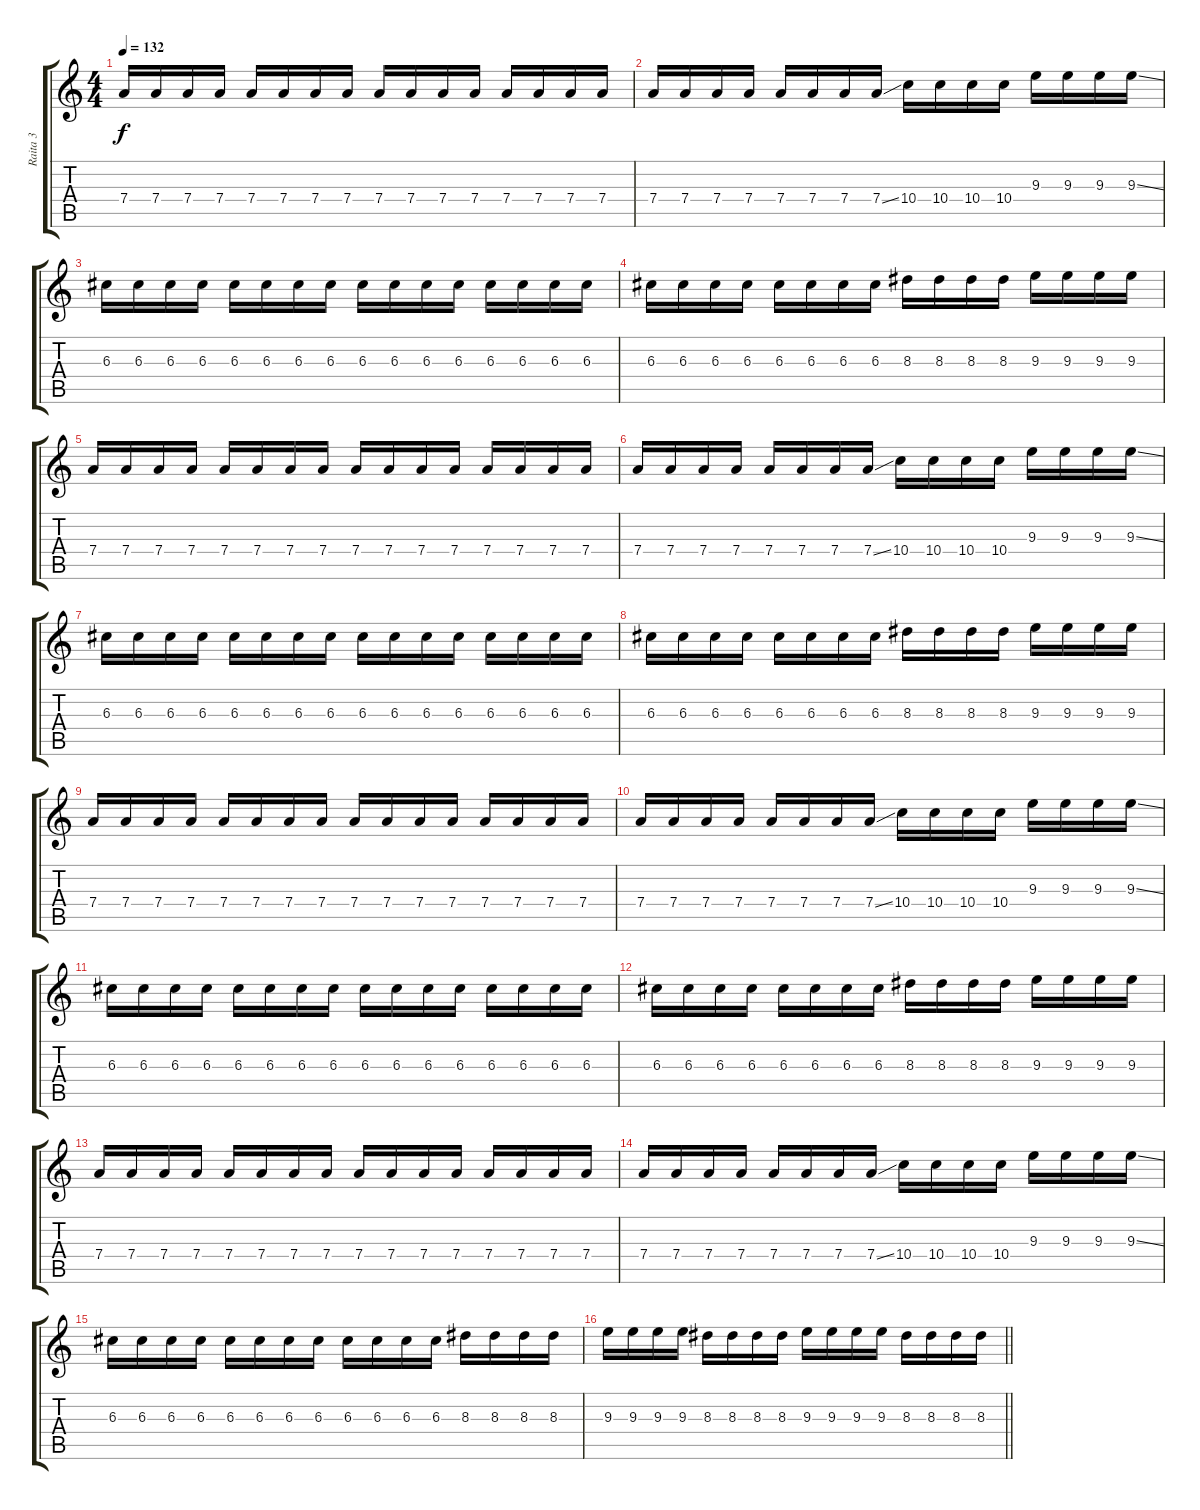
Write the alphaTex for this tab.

\track ("Raita 3" "Raita 3") {instrument overdrivenguitar}
\staff {score tabs}
\tuning (E4 B3 G3 D3 A2 E2) {hide}
\ts (4 4)
\tempo 132
\clef g2
\ks c
7.4.16{dy f} 7.4.16 7.4.16 7.4.16 7.4.16 7.4.16 7.4.16 7.4.16 7.4.16 7.4.16 7.4.16 7.4.16 7.4.16 7.4.16 7.4.16 7.4.16 |
7.4.16 7.4.16 7.4.16 7.4.16 7.4.16 7.4.16 7.4.16 7.4{ss}.16 10.4.16 10.4.16 10.4.16 10.4.16 9.3.16 9.3.16 9.3.16 9.3{ss}.16 |
6.3.16 6.3.16 6.3.16 6.3.16 6.3.16 6.3.16 6.3.16 6.3.16 6.3.16 6.3.16 6.3.16 6.3.16 6.3.16 6.3.16 6.3.16 6.3.16 |
6.3.16 6.3.16 6.3.16 6.3.16 6.3.16 6.3.16 6.3.16 6.3.16 8.3.16 8.3.16 8.3.16 8.3.16 9.3.16 9.3.16 9.3.16 9.3.16 |
7.4.16 7.4.16 7.4.16 7.4.16 7.4.16 7.4.16 7.4.16 7.4.16 7.4.16 7.4.16 7.4.16 7.4.16 7.4.16 7.4.16 7.4.16 7.4.16 |
7.4.16 7.4.16 7.4.16 7.4.16 7.4.16 7.4.16 7.4.16 7.4{ss}.16 10.4.16 10.4.16 10.4.16 10.4.16 9.3.16 9.3.16 9.3.16 9.3{ss}.16 |
6.3.16 6.3.16 6.3.16 6.3.16 6.3.16 6.3.16 6.3.16 6.3.16 6.3.16 6.3.16 6.3.16 6.3.16 6.3.16 6.3.16 6.3.16 6.3.16 |
6.3.16 6.3.16 6.3.16 6.3.16 6.3.16 6.3.16 6.3.16 6.3.16 8.3.16 8.3.16 8.3.16 8.3.16 9.3.16 9.3.16 9.3.16 9.3.16 |
7.4.16 7.4.16 7.4.16 7.4.16 7.4.16 7.4.16 7.4.16 7.4.16 7.4.16 7.4.16 7.4.16 7.4.16 7.4.16 7.4.16 7.4.16 7.4.16 |
7.4.16 7.4.16 7.4.16 7.4.16 7.4.16 7.4.16 7.4.16 7.4{ss}.16 10.4.16 10.4.16 10.4.16 10.4.16 9.3.16 9.3.16 9.3.16 9.3{ss}.16 |
6.3.16 6.3.16 6.3.16 6.3.16 6.3.16 6.3.16 6.3.16 6.3.16 6.3.16 6.3.16 6.3.16 6.3.16 6.3.16 6.3.16 6.3.16 6.3.16 |
6.3.16 6.3.16 6.3.16 6.3.16 6.3.16 6.3.16 6.3.16 6.3.16 8.3.16 8.3.16 8.3.16 8.3.16 9.3.16 9.3.16 9.3.16 9.3.16 |
7.4.16 7.4.16 7.4.16 7.4.16 7.4.16 7.4.16 7.4.16 7.4.16 7.4.16 7.4.16 7.4.16 7.4.16 7.4.16 7.4.16 7.4.16 7.4.16 |
7.4.16 7.4.16 7.4.16 7.4.16 7.4.16 7.4.16 7.4.16 7.4{ss}.16 10.4.16 10.4.16 10.4.16 10.4.16 9.3.16 9.3.16 9.3.16 9.3{ss}.16 |
6.3.16 6.3.16 6.3.16 6.3.16 6.3.16 6.3.16 6.3.16 6.3.16 6.3.16 6.3.16 6.3.16 6.3.16 8.3.16 8.3.16 8.3.16 8.3.16 |
\barLineRight lightlight
9.3.16 9.3.16 9.3.16 9.3.16 8.3.16 8.3.16 8.3.16 8.3.16 9.3.16 9.3.16 9.3.16 9.3.16 8.3.16 8.3.16 8.3.16 8.3.16
